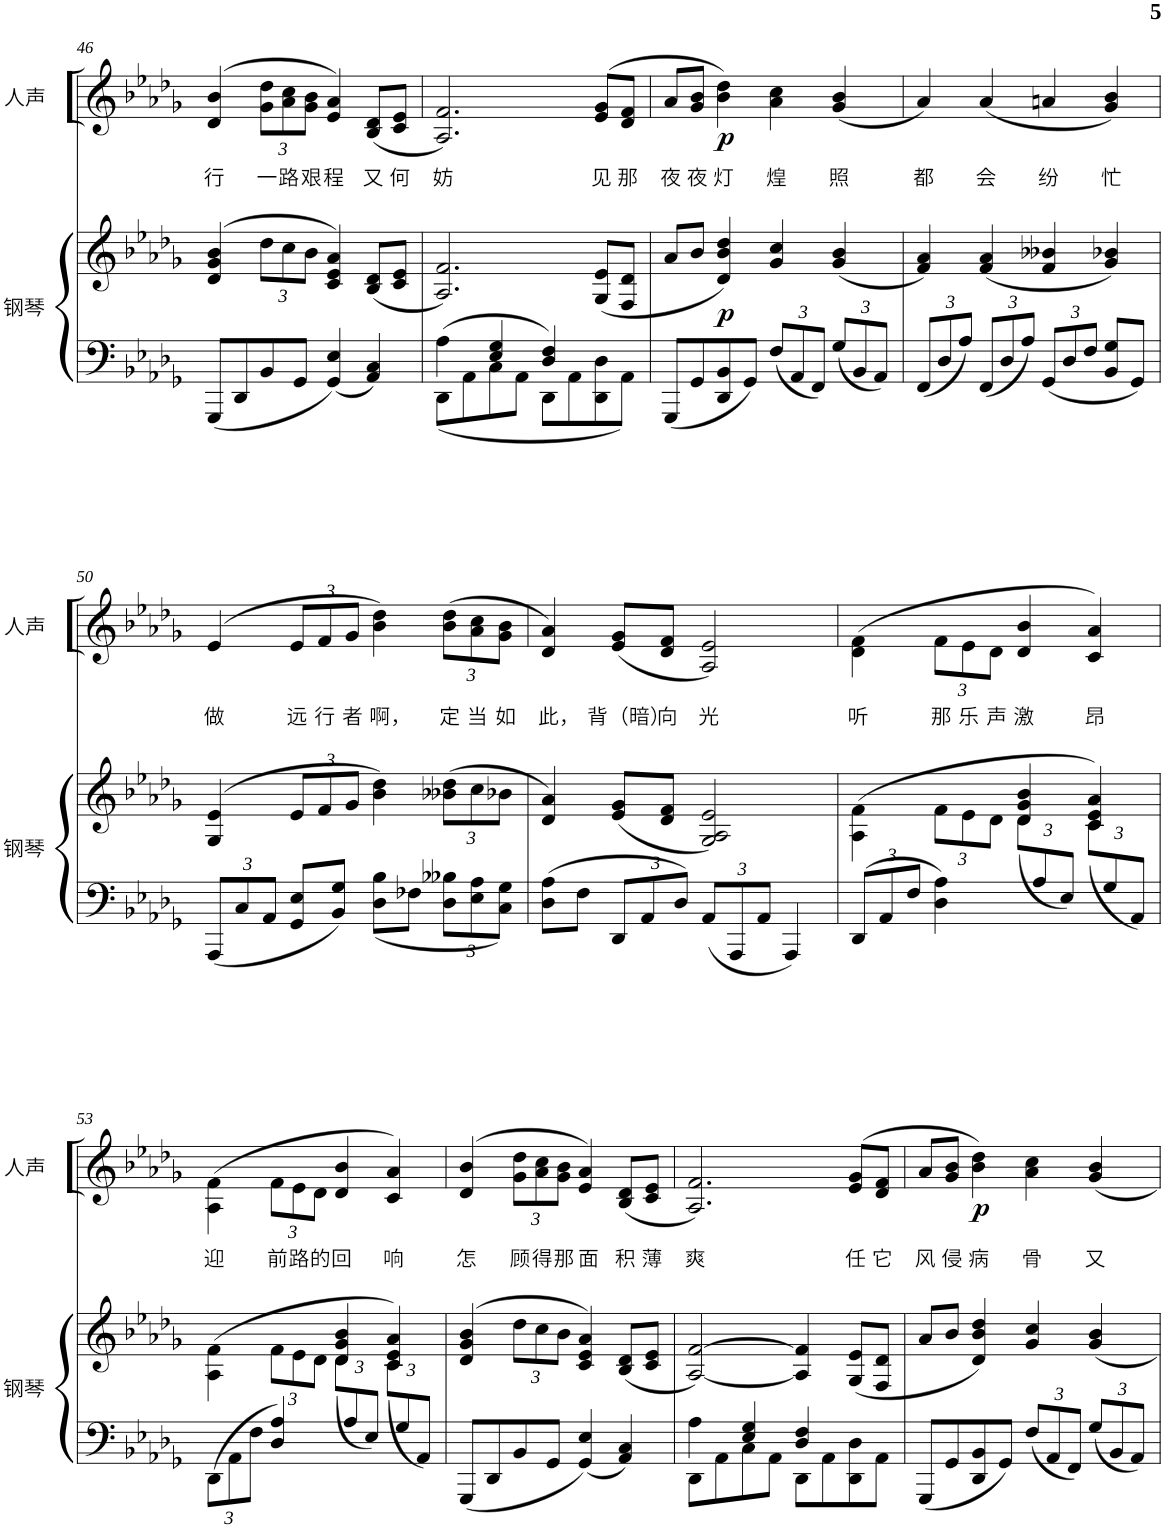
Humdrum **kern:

**kern	**kern	**dynam	**kern	**text	**dynam
*part2	*part2	*part2	*part1	*part1	*part1
*staff3	*staff2	*staff2/3	*staff1	*staff1	*staff1
*I"钢琴	*	*	*I"人声	*	*
!!LO:PB:g=z
*clefF4	*clefG2	*	*clefG2	*	*
*k[b-e-a-d-g-]	*k[b-e-a-d-g-]	*	*k[b-e-a-d-g-]	*	*
*M4/4	*M4/4	*	*M4/4	*	*
=46	=46	=46	=46	=46	=46
!	!	!	!	!LO:LY:b	!
8GGG-/L	(4d-/ 4g-/ 4b-/	.	(4d-/ 4b-/	行	.
8DD-/	.	.	.	.	.
*	*Xbrackettup	*	*Xbrackettup	*	*
!	!	!	!	!LO:LY:b	!
8BB-/	12dd-\L	.	12g-\ 12dd-\L	一	.
!	!	!	!	!LO:LY:b	!
.	12cc\	.	12a-\ 12cc\	路	.
8GG-/J	.	.	.	.	.
!	!	!	!	!LO:LY:b	!
.	12b-\J	.	12g-\ 12b-\J	艰	.
!	!	!	!	!LO:LY:b	!
4GG-/ 4E-/	4c/ 4e-/ 4a-/)	.	4e-/ 4a-/)	程	.
!	!	!	!	!LO:LY:b	!
4AA-/ 4C/	(8B-/ 8d-/L	.	(8B-/ 8d-/L	又	.
!	!	!	!	!LO:LY:b	!
.	8c/ 8e-/J	.	8c/ 8e-/J	何	.
=47	=47	=47	=47	=47	=47
*^	*	*	*	*	*
!	!	!	!	!	!LO:LY:b	!
8DD-\L	4A-\	2.A-/ 2.f/)	.	2.A-/ 2.f/)	妨	.
8AA-\	.	.	.	.	.	.
8C\	4E-/ 4G-/	.	.	.	.	.
8AA-\J	.	.	.	.	.	.
8DD-\L	4D-/ 4F/	.	.	.	.	.
8AA-\	.	.	.	.	.	.
!	!	!	!	!	!LO:LY:b	!
8DD-\ 8D-\	4ryy	(8G-/ 8e-/L	.	(8e-/ 8g-/L	见	.
!	!	!	!	!	!LO:LY:b	!
8AA-\J	.	8F/ 8d-/J	.	8d-/ 8f/J	那	.
*v	*v	*	*	*	*	*
=48	=48	=48	=48	=48	=48
!	!	!	!	!LO:LY:b	!
8GGG-/L	8a-/L	.	8a-/L	夜	.
!	!	!	!	!LO:LY:b	!
8GG-/	8b-/J	.	8g-/ 8b-/J	夜	.
!	!	!LO:DY:b	!	!LO:LY:b	!LO:DY:b
8DD-/ 8BB-/	4d-/ 4b-/ 4dd-/)	p	4b-\ 4dd-\)	灯	p
8GG-/J	.	.	.	.	.
*Xbrackettup	*	*	*	*	*
!	!	!	!	!LO:LY:b	!
12F/L	4g-/ 4cc/	.	4a-\ 4cc\	煌	.
12AA-/	.	.	.	.	.
12FF/J	.	.	.	.	.
!	!	!	!	!LO:LY:b	!
12G-/L	(4g-/ 4b-/	.	(4g-/ 4b-/	照	.
12BB-/	.	.	.	.	.
12AA-/J	.	.	.	.	.
=49	=49	=49	=49	=49	=49
!	!	!	!	!LO:LY:b	!
12FF/L	4f/ 4a-/)	.	4a-/)	都	.
12D-/	.	.	.	.	.
12A-/J	.	.	.	.	.
!	!	!	!	!LO:LY:b	!
12FF/L	(4f/ 4a-/	.	(4a-/	会	.
12D-/	.	.	.	.	.
12A-/J	.	.	.	.	.
!	!	!	!	!LO:LY:b	!
12GG-/L	4f/ 4b--X/	.	4an/	纷	.
12D-/	.	.	.	.	.
12F/J	.	.	.	.	.
!	!	!	!	!LO:LY:b	!
8BB-/ 8G-/L	4g-/ 4b-X/)	.	4g-/ 4b-/)	忙	.
8GG-/J	.	.	.	.	.
!!LO:LB:g=z
=50	=50	=50	=50	=50	=50
!	!	!	!	!LO:LY:b	!
12AAA-/L	(4G-/ 4e-/	.	(4e-/	做	.
12C/	.	.	.	.	.
12AA-/J	.	.	.	.	.
!	!	!	!	!LO:LY:b	!
8GG-/ 8E-/L	12e-/L	.	12e-/L	远	.
!	!	!	!	!LO:LY:b	!
.	12f/	.	12f/	行	.
8BB-/ 8G-/J	.	.	.	.	.
!	!	!	!	!LO:LY:b	!
.	12g-/J	.	12g-/J	者	.
!	!	!	!	!LO:LY:b	!
8D-\ 8B-\L	4b-\ 4dd-\)	.	4b-\ 4dd-\)	啊，	.
8F-X\J	.	.	.	.	.
!	!	!	!	!LO:LY:b	!
12D-\ 12B--X\L	(12b--X\ 12dd-\L	.	(12b-\ 12dd-\L	定	.
!	!	!	!	!LO:LY:b	!
12E-\ 12A-\	12cc\	.	12a-\ 12cc\	当	.
!	!	!	!	!LO:LY:b	!
12C\ 12G-\J	12b-X\J	.	12g-\ 12b-\J	如	.
=51	=51	=51	=51	=51	=51
!	!	!	!	!LO:LY:b	!
8D-\ 8A-\L	4d-/ 4a-/)	.	4d-/ 4a-/)	此，	.
8F\J	.	.	.	.	.
!	!	!	!	!LO:LY:b	!
12DD-/L	(8e-/ 8g-/L	.	(8e-/ 8g-/L	背（暗）	.
12AA-/	.	.	.	.	.
!	!	!	!	!LO:LY:b	!
.	8d-/ 8f/J	.	8d-/ 8f/J	向	.
12D-/J	.	.	.	.	.
!	!	!	!	!LO:LY:b	!
12AA-/L	2G-/ 2A-/ 2e-/)	.	2A-/ 2e-/)	光	.
12AAA-/	.	.	.	.	.
12AA-/J	.	.	.	.	.
4AAA-/	.	.	.	.	.
=52	=52	=52	=52	=52	=52
*	*^	*	*	*	*
!	!	!	!	!	!LO:LY:b	!
12DD-/L	(4A-\ 4f\	2ryy	.	(4d-\ 4f\	听	.
12AA-/	.	.	.	.	.	.
12F/J	.	.	.	.	.	.
!	!	!	!	!	!LO:LY:b	!
4D-\ 4A-\	12f\L	.	.	12f\L	那	.
!	!	!	!	!	!LO:LY:b	!
.	12e-\	.	.	12e-\	乐	.
!	!	!	!	!	!LO:LY:b	!
.	12d-\J	.	.	12d-\J	声	.
!	!	!	!	!	!LO:LY:b	!
12ryy	4d-/ 4g-/ 4b-/	(<12d-\L	.	4d-/ 4b-/	激	.
12A-/	.	6ryy	.	.	.	.
12E-/J)	.	.	.	.	.	.
!	!	!	!	!	!LO:LY:b	!
12ryy	4c/ 4e-/ 4a-/)	(<12c\L	.	4c/ 4a-/)	昂	.
12G-/	.	6ryy	.	.	.	.
12AA-/J)	.	.	.	.	.	.
!!LO:LB:g=z
=53	=53	=53	=53	=53	=53	=53
!	!	!	!	!	!LO:LY:b	!
12DD-\L	(4A-\ 4f\	2ryy	.	(4A-\ 4f\	迎	.
12AA-\	.	.	.	.	.	.
12F\J	.	.	.	.	.	.
!	!	!	!	!	!LO:LY:b	!
4D-/ 4A-/	12f\L	.	.	12f\L	前	.
!	!	!	!	!	!LO:LY:b	!
.	12e-\	.	.	12e-\	路	.
!	!	!	!	!	!LO:LY:b	!
.	12d-\J	.	.	12d-\J	的	.
!	!	!	!	!	!LO:LY:b	!
12ryy	4d-/ 4g-/ 4b-/	(<12d-\L	.	4d-/ 4b-/	回	.
12A-/	.	6ryy	.	.	.	.
12E-/J)	.	.	.	.	.	.
!	!	!	!	!	!LO:LY:b	!
12ryy	4c/ 4e-/ 4a-/)	(<12c\L	.	4c/ 4a-/)	响	.
12G-/	.	6ryy	.	.	.	.
12AA-/J)	.	.	.	.	.	.
*	*v	*v	*	*	*	*
=54	=54	=54	=54	=54	=54
!	!	!	!	!LO:LY:b	!
8GGG-/L	(4d-/ 4g-/ 4b-/	.	(4d-/ 4b-/	怎	.
8DD-/	.	.	.	.	.
!	!	!	!	!LO:LY:b	!
8BB-/	12dd-\L	.	12g-\ 12dd-\L	顾	.
!	!	!	!	!LO:LY:b	!
.	12cc\	.	12a-\ 12cc\	得	.
8GG-/J	.	.	.	.	.
!	!	!	!	!LO:LY:b	!
.	12b-\J	.	12g-\ 12b-\J	那	.
!	!	!	!	!LO:LY:b	!
4GG-/ 4E-/	4c/ 4e-/ 4a-/)	.	4e-/ 4a-/)	面	.
!	!	!	!	!LO:LY:b	!
4AA-/ 4C/	(8B-/ 8d-/L	.	(8B-/ 8d-/L	积	.
!	!	!	!	!LO:LY:b	!
.	8c/ 8e-/J	.	8c/ 8e-/J	薄	.
=55	=55	=55	=55	=55	=55
*^	*	*	*	*	*
!	!	!	!	!	!LO:LY:b	!
8DD-\L	4A-\	[2A-/ [2f/)	.	2.A-/ 2.f/)	爽	.
8AA-\	.	.	.	.	.	.
8C\	4E-/ 4G-/	.	.	.	.	.
8AA-\J	.	.	.	.	.	.
8DD-\L	4D-/ 4F/	4A-/] 4f/]	.	.	.	.
8AA-\	.	.	.	.	.	.
!	!	!	!	!	!LO:LY:b	!
8DD-\ 8D-\	4ryy	(8G-/ 8e-/L	.	(8e-/ 8g-/L	任	.
!	!	!	!	!	!LO:LY:b	!
8AA-\J	.	8F/ 8d-/J	.	8d-/ 8f/J	它	.
*v	*v	*	*	*	*	*
=56	=56	=56	=56	=56	=56
!	!	!	!	!LO:LY:b	!
8GGG-/L	8a-/L	.	8a-/L	风	.
!	!	!	!	!LO:LY:b	!
8GG-/	8b-/J	.	8g-/ 8b-/J	侵	.
!	!	!	!	!LO:LY:b	!LO:DY:b
8DD-/ 8BB-/	4d-/ 4b-/ 4dd-/)	.	4b-\ 4dd-\)	病	p
8GG-/J	.	.	.	.	.
!	!	!	!	!LO:LY:b	!
12F/L	4g-/ 4cc/	.	4a-\ 4cc\	骨	.
12AA-/	.	.	.	.	.
12FF/J	.	.	.	.	.
!	!	!	!	!LO:LY:b	!
12G-/L	4g-/ 4b-/	.	4g-/ 4b-/	又	.
12BB-/	.	.	.	.	.
12AA-/J	.	.	.	.	.
=	=	=	=	=	=
*-	*-	*-	*-	*-	*-
